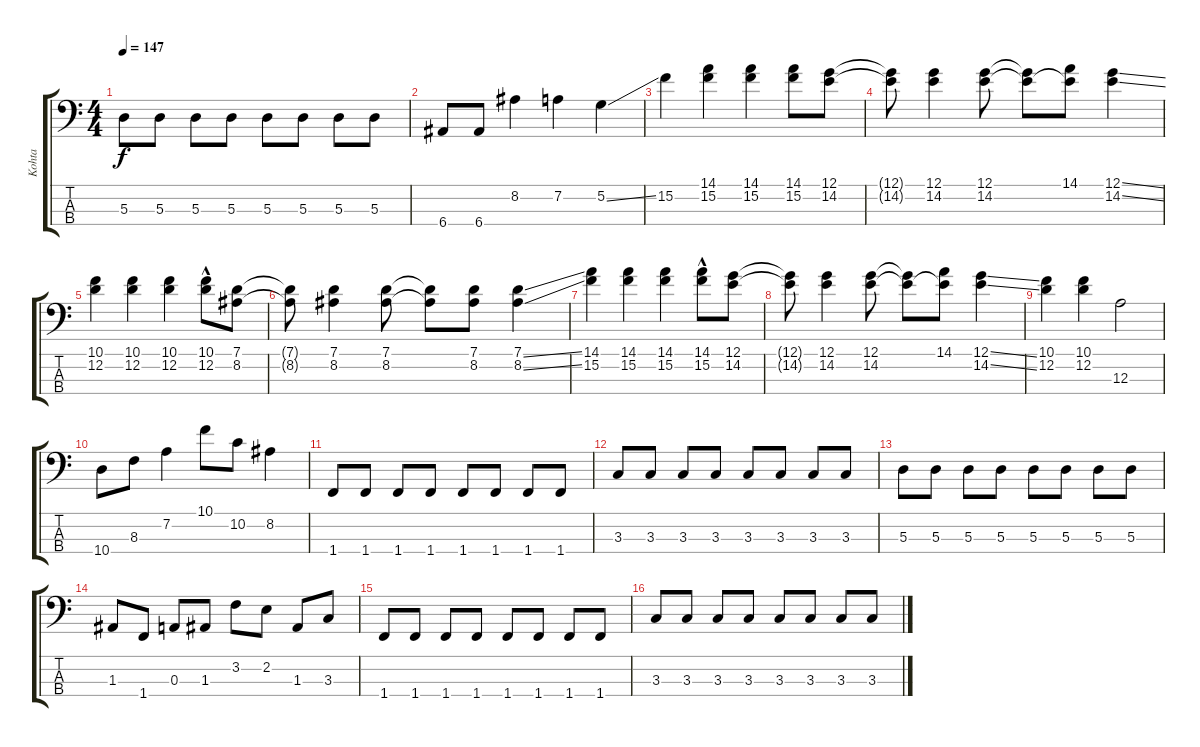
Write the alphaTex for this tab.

\track ("Kohta" "Kohta") {instrument electricbasspick}
\staff {score tabs}
\tuning (G2 D2 A1 E1) {hide}
\ts (4 4)
\tempo 147
\clef f4
\ks c
5.3.8{dy f} 5.3.8 5.3.8 5.3.8 5.3.8 5.3.8 5.3.8 5.3.8 |
6.4.8 6.4.8 8.2.4 7.2.4 5.2{ss}.4 |
15.2.4 (14.1 15.2).4 (14.1 15.2).4 (14.1 15.2).8 (12.1 14.2).8 |
(12.1{t} 14.2{t}).8 (12.1 14.2).4 (12.1 14.2).8 (12.1{t} 14.2{t}).8 (14.1 14.2{t}).8 (12.1{ss} 14.2{ss}).4 |
(10.1 12.2).4 (10.1 12.2).4 (10.1 12.2).4 (10.1{hac} 12.2{hac}).8 (7.1 8.2).8 |
(7.1{t} 8.2{t}).8 (7.1 8.2).4 (7.1 8.2).8 (7.1{t} 8.2{t}).8 (7.1 8.2).8 (7.1{ss} 8.2{ss}).4 |
(14.1 15.2).4 (14.1 15.2).4 (14.1 15.2).4 (14.1{hac} 15.2).8 (12.1 14.2).8 |
(12.1{t} 14.2{t}).8 (12.1 14.2).4 (12.1 14.2).8 (12.1{t} 14.2{t}).8 (14.1 14.2{t}).8 (12.1{ss} 14.2{ss}).4 |
(10.1 12.2).4 (10.1 12.2).4 12.3.2 |
10.4.8 8.3.8 7.2.4 10.1.8 10.2.8 8.2.4 |
1.4.8 1.4.8 1.4.8 1.4.8 1.4.8 1.4.8 1.4.8 1.4.8 |
3.3.8 3.3.8 3.3.8 3.3.8 3.3.8 3.3.8 3.3.8 3.3.8 |
5.3.8 5.3.8 5.3.8 5.3.8 5.3.8 5.3.8 5.3.8 5.3.8 |
1.3.8 1.4.8 0.3.8 1.3.8 3.2.8 2.2.8 1.3.8 3.3.8 |
1.4.8 1.4.8 1.4.8 1.4.8 1.4.8 1.4.8 1.4.8 1.4.8 |
3.3.8 3.3.8 3.3.8 3.3.8 3.3.8 3.3.8 3.3.8 3.3.8
